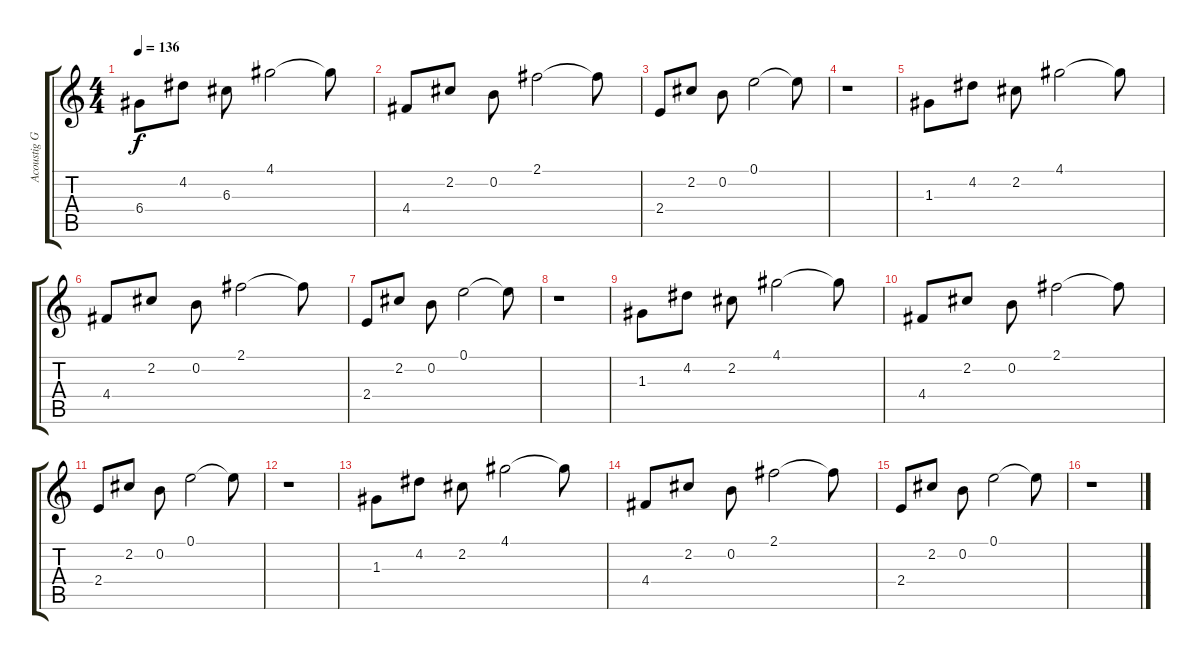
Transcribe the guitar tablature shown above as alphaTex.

\track ("Acoustig Guitar (Steel)" "Acoustig G") {instrument acousticguitarsteel}
\staff {score tabs}
\tuning (E4 B3 G3 D3 A2 E2) {hide}
\ts (4 4)
\tempo 136
\clef g2
\ks c
6.4.8{dy f} 4.2.8 6.3.8 4.1.2 4.1{t}.8 |
4.4.8 2.2.8 0.2.8 2.1.2 2.1{t}.8 |
2.4.8 2.2.8 0.2.8 0.1.2 0.1{t}.8 |
r.1 |
1.3.8 4.2.8 2.2.8 4.1.2 4.1{t}.8 |
4.4.8 2.2.8 0.2.8 2.1.2 2.1{t}.8 |
2.4.8 2.2.8 0.2.8 0.1.2 0.1{t}.8 |
r.1 |
1.3.8 4.2.8 2.2.8 4.1.2 4.1{t}.8 |
4.4.8 2.2.8 0.2.8 2.1.2 2.1{t}.8 |
2.4.8 2.2.8 0.2.8 0.1.2 0.1{t}.8 |
r.1 |
1.3.8 4.2.8 2.2.8 4.1.2 4.1{t}.8 |
4.4.8 2.2.8 0.2.8 2.1.2 2.1{t}.8 |
2.4.8 2.2.8 0.2.8 0.1.2 0.1{t}.8 |
r.1
